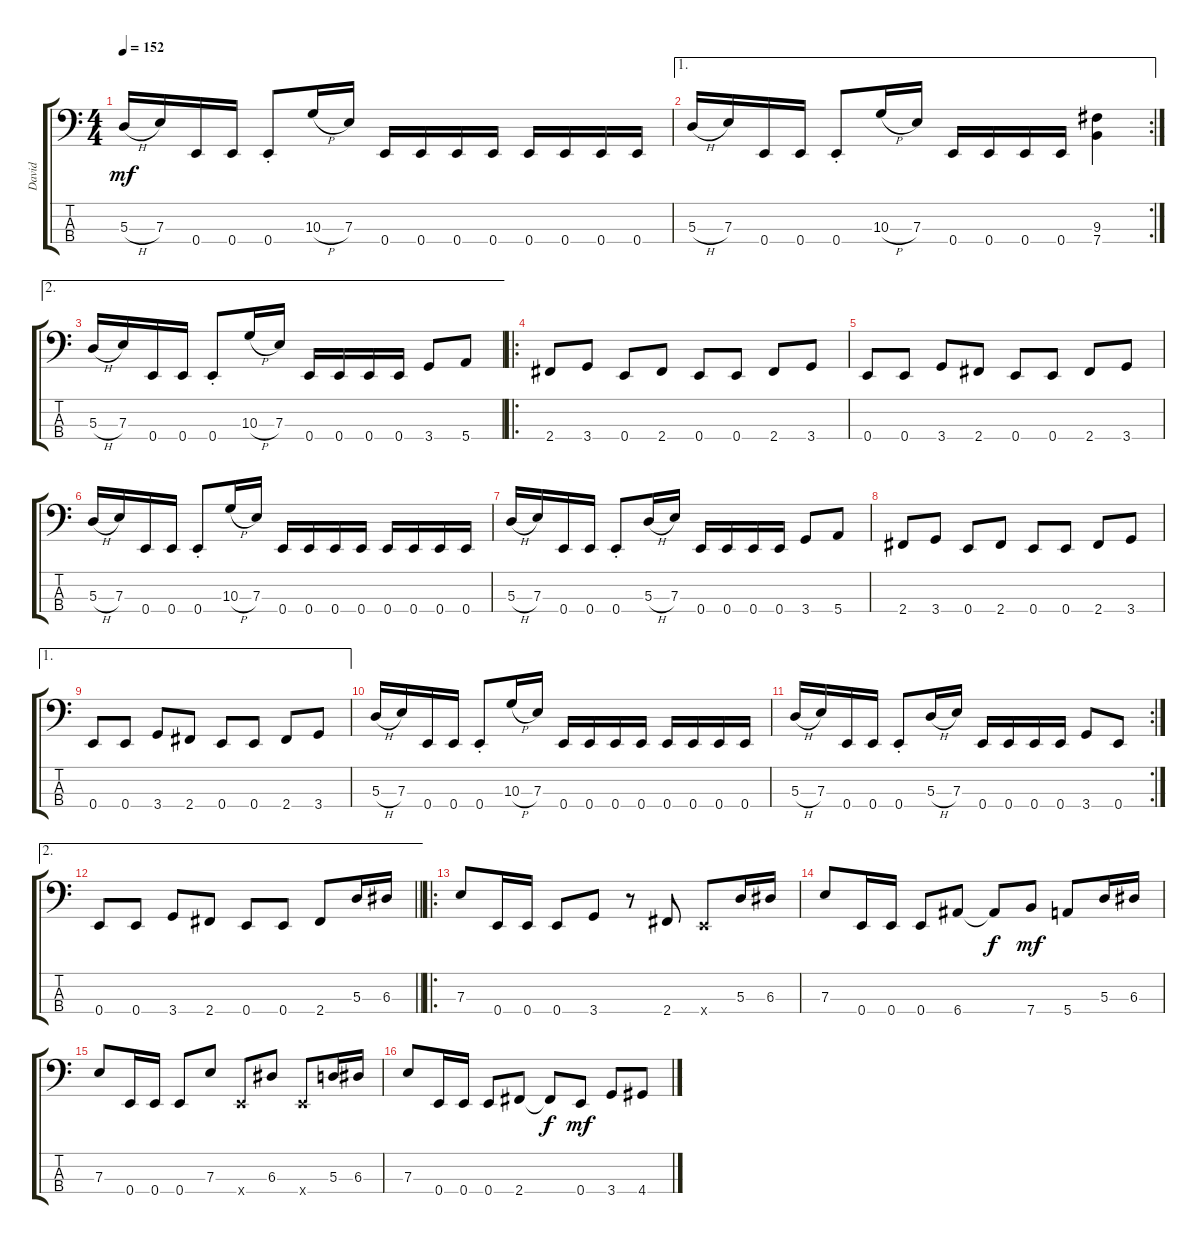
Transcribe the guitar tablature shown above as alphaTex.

\track ("David" "David") {instrument electricbasspick}
\staff {score tabs}
\tuning (G2 D2 A1 E1) {hide}
\ts (4 4)
\tempo 152
\clef f4
\ks c
5.3{h}.16{dy mf} 7.3.16 0.4.16 0.4.16 0.4{st}.8 10.3{h}.16 7.3.16 0.4.16 0.4.16 0.4.16 0.4.16 0.4.16 0.4.16 0.4.16 0.4.16 |
\ae 1
\rc 2
5.3{h}.16 7.3.16 0.4.16 0.4.16 0.4{st}.8 10.3{h}.16 7.3.16 0.4.16 0.4.16 0.4.16 0.4.16 (9.3 7.4).4 |
\ae 2
5.3{h}.16 7.3.16 0.4.16 0.4.16 0.4{st}.8 10.3{h}.16 7.3.16 0.4.16 0.4.16 0.4.16 0.4.16 3.4.8 5.4.8 |
\ro
2.4.8 3.4.8 0.4.8 2.4.8 0.4.8 0.4.8 2.4.8 3.4.8 |
0.4.8 0.4.8 3.4.8 2.4.8 0.4.8 0.4.8 2.4.8 3.4.8 |
5.3{h}.16 7.3.16 0.4.16 0.4.16 0.4{st}.8 10.3{h}.16 7.3.16 0.4.16 0.4.16 0.4.16 0.4.16 0.4.16 0.4.16 0.4.16 0.4.16 |
5.3{h}.16 7.3.16 0.4.16 0.4.16 0.4{st}.8 5.3{h}.16 7.3.16 0.4.16 0.4.16 0.4.16 0.4.16 3.4.8 5.4.8 |
2.4.8 3.4.8 0.4.8 2.4.8 0.4.8 0.4.8 2.4.8 3.4.8 |
\ae 1
0.4.8 0.4.8 3.4.8 2.4.8 0.4.8 0.4.8 2.4.8 3.4.8 |
5.3{h}.16 7.3.16 0.4.16 0.4.16 0.4{st}.8 10.3{h}.16 7.3.16 0.4.16 0.4.16 0.4.16 0.4.16 0.4.16 0.4.16 0.4.16 0.4.16 |
\rc 2
5.3{h}.16 7.3.16 0.4.16 0.4.16 0.4{st}.8 5.3{h}.16 7.3.16 0.4.16 0.4.16 0.4.16 0.4.16 3.4.8 0.4.8 |
\ae 2
\barLineRight lightlight
0.4.8 0.4.8 3.4.8 2.4.8 0.4.8 0.4.8 2.4.8 5.3.16 6.3.16 |
\ro
7.3.8 0.4.16 0.4.16 0.4.8 3.4.8 r.8 2.4.8 0.4{x}.8 5.3.16 6.3.16 |
7.3.8 0.4.16 0.4.16 0.4.8 6.4.8 6.4{t}.8{dy f} 7.4.8{dy mf} 5.4.8 5.3.16 6.3.16 |
7.3.8 0.4.16 0.4.16 0.4.8 7.3.8 0.4{x}.8 6.3.8 0.4{x}.8 5.3.16 6.3.16 |
7.3.8 0.4.16 0.4.16 0.4.8 2.4.8 2.4{t}.8{dy f} 0.4.8{dy mf} 3.4.8 4.4.8
